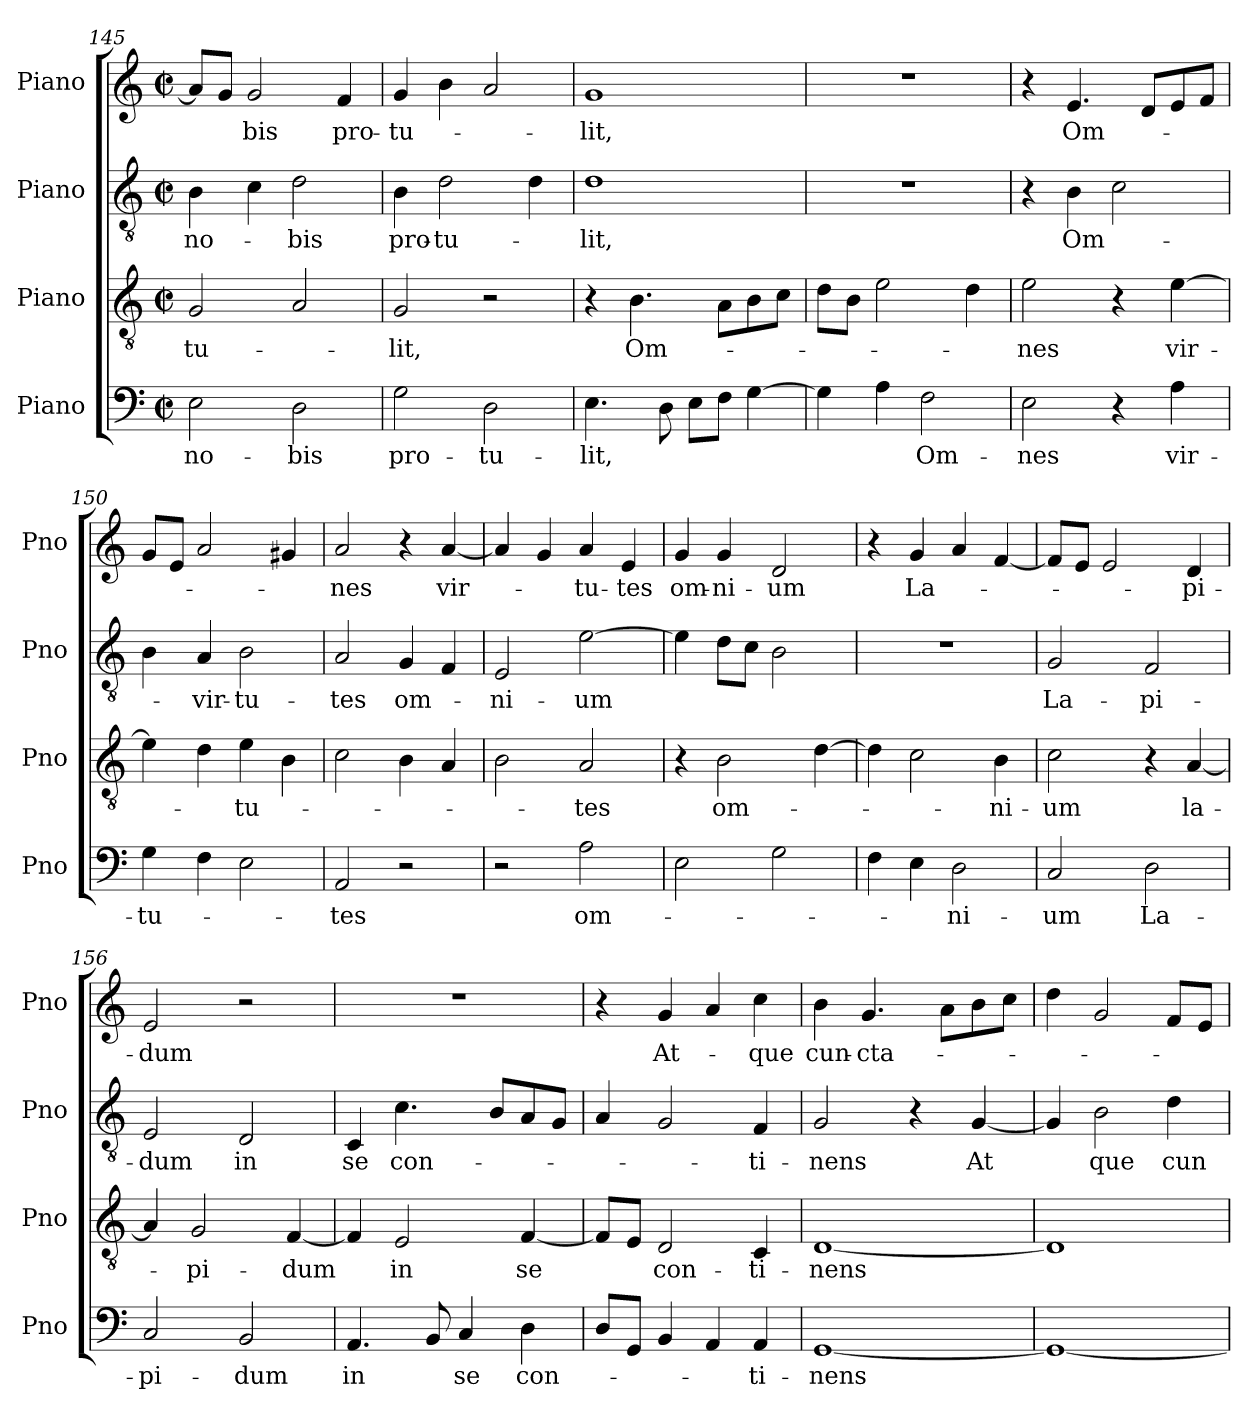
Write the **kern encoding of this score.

**kern	**text	**kern	**text	**kern	**text	**kern	**text
*part4	*part4	*part3	*part3	*part2	*part2	*part1	*part1
*staff4	*staff4	*staff3	*staff3	*staff2	*staff2	*staff1	*staff1
*I"Piano	*	*I"Piano	*	*I"Piano	*	*I"Piano	*
*I'Pno	*	*I'Pno	*	*I'Pno	*	*I'Pno	*
*clefF4	*	*clefGv2	*	*clefGv2	*	*clefG2	*
*k[]	*	*k[]	*	*k[]	*	*k[]	*
*M2/2	*	*M2/2	*	*M2/2	*	*M2/2	*
*met(c|)	*	*met(c|)	*	*met(c|)	*	*met(c|)	*
=145	=145	=145	=145	=145	=145	=145	=145
!	!LO:LY:b	!	!LO:LY:b	!	!LO:LY:b	!	!
2E\	no-	2G/	-tu-	4B\	no-	8a/L]	.
.	.	.	.	.	.	8g/J	.
!	!	!	!	!	!	!	!LO:LY:b
.	.	.	.	4c\	.	2g/	-bis
!	!LO:LY:b	!	!	!	!LO:LY:b	!	!
2D\	-bis	2A/	.	2d\	-bis	.	.
!	!	!	!	!	!	!	!LO:LY:b
.	.	.	.	.	.	4f/	pro-
!!LO:PB:g=z
=146	=146	=146	=146	=146	=146	=146	=146
!	!LO:LY:b	!	!LO:LY:b	!	!LO:LY:b	!	!LO:LY:b
2G\	pro-	2G/	-lit,	4B\	pro-	4g/	-tu-
!	!	!	!	!	!LO:LY:b	!	!
.	.	.	.	2d\	-tu-	4b\	.
!	!LO:LY:b	!	!	!	!	!	!
2D\	-tu-	2r	.	.	.	2a/	.
.	.	.	.	4d\	.	.	.
=147	=147	=147	=147	=147	=147	=147	=147
!	!LO:LY:b	!	!	!	!LO:LY:b	!	!LO:LY:b
4.E\	-lit,	4r	.	1d	-lit,	1g	-lit,
!	!	!	!LO:LY:b	!	!	!	!
.	.	4.B\	Om-	.	.	.	.
8D\	.	.	.	.	.	.	.
8E\L	.	.	.	.	.	.	.
8F\J	.	8A\L	.	.	.	.	.
[4G\	.	8B\	.	.	.	.	.
.	.	8c\J	.	.	.	.	.
=148	=148	=148	=148	=148	=148	=148	=148
4G\]	.	8d\L	.	1r	.	1r	.
.	.	8B\J	.	.	.	.	.
4A\	.	2e\	.	.	.	.	.
!	!LO:LY:b	!	!	!	!	!	!
2F\	Om-	.	.	.	.	.	.
.	.	4d\	.	.	.	.	.
=149	=149	=149	=149	=149	=149	=149	=149
!	!LO:LY:b	!	!LO:LY:b	!	!	!	!
2E\	-nes	2e\	-nes	4r	.	4r	.
!	!	!	!	!	!LO:LY:b	!	!LO:LY:b
.	.	.	.	4B\	Om-	4.e/	Om-
4r	.	4r	.	2c\	.	.	.
.	.	.	.	.	.	8d/L	.
!	!LO:LY:b	!	!LO:LY:b	!	!	!	!
4A\	vir-	[4e\	vir-	.	.	8e/	.
.	.	.	.	.	.	8f/J	.
=150	=150	=150	=150	=150	=150	=150	=150
!	!LO:LY:b	!	!	!	!	!	!
4G\	-tu-	4e\]	.	4B\	.	8g/L	.
.	.	.	.	.	.	8e/J	.
!	!	!	!	!	!LO:LY:b	!	!
4F\	.	4d\	.	4A/	-vir-	2a/	.
!	!	!	!LO:LY:b	!	!LO:LY:b	!	!
2E\	.	4e\	-tu-	2B\	-tu-	.	.
.	.	4B\	.	.	.	4g#X/	.
=151	=151	=151	=151	=151	=151	=151	=151
!	!LO:LY:b	!	!	!	!LO:LY:b	!	!LO:LY:b
2AA/	-tes	2c\	.	2A/	-tes	2a/	-nes
!	!	!	!	!	!LO:LY:b	!	!
2r	.	4B\	.	4G/	om-	4r	.
!	!	!	!	!	!	!	!LO:LY:b
.	.	4A/	.	4F/	.	[4a/	vir-
!!LO:LB:g=z
=152	=152	=152	=152	=152	=152	=152	=152
!	!	!	!	!	!LO:LY:b	!	!
2r	.	2B\	.	2E/	-ni-	4a/]	.
.	.	.	.	.	.	4g/	.
!	!LO:LY:b	!	!LO:LY:b	!	!LO:LY:b	!	!LO:LY:b
2A\	om-	2A/	-tes	[2e\	-um	4a/	-tu-
!	!	!	!	!	!	!	!LO:LY:b
.	.	.	.	.	.	4e/	-tes
=153	=153	=153	=153	=153	=153	=153	=153
!	!	!	!	!	!	!	!LO:LY:b
2E\	.	4r	.	4e\]	.	4g/	om-
!	!	!	!LO:LY:b	!	!	!	!LO:LY:b
.	.	2B\	om-	8d\L	.	4g/	-ni-
.	.	.	.	8c\J	.	.	.
!	!	!	!	!	!	!	!LO:LY:b
2G\	.	.	.	2B\	.	2d/	-um
.	.	[4d\	.	.	.	.	.
=154	=154	=154	=154	=154	=154	=154	=154
4F\	.	4d\]	.	1r	.	4r	.
!	!	!	!	!	!	!	!LO:LY:b
4E\	.	2c\	.	.	.	4g/	La-
!	!LO:LY:b	!	!	!	!	!	!
2D\	-ni-	.	.	.	.	4a/	.
!	!	!	!LO:LY:b	!	!	!	!
.	.	4B\	-ni-	.	.	[4f/	.
=155	=155	=155	=155	=155	=155	=155	=155
!	!LO:LY:b	!	!LO:LY:b	!	!LO:LY:b	!	!
2C/	-um	2c\	-um	2G/	La-	8f/L]	.
.	.	.	.	.	.	8e/J	.
.	.	.	.	.	.	2e/	.
!	!LO:LY:b	!	!	!	!LO:LY:b	!	!
2D\	La-	4r	.	2F/	-pi-	.	.
!	!	!	!LO:LY:b	!	!	!	!LO:LY:b
.	.	[4A/	la-	.	.	4d/	-pi-
=156	=156	=156	=156	=156	=156	=156	=156
!	!LO:LY:b	!	!	!	!LO:LY:b	!	!LO:LY:b
2C/	-pi-	4A/]	.	2E/	-dum	2e/	-dum
!	!	!	!LO:LY:b	!	!	!	!
.	.	2G/	-pi-	.	.	.	.
!	!LO:LY:b	!	!	!	!LO:LY:b	!	!
2BB/	-dum	.	.	2D/	in	2r	.
!	!	!	!LO:LY:b	!	!	!	!
.	.	[4F/	-dum	.	.	.	.
=157	=157	=157	=157	=157	=157	=157	=157
!	!LO:LY:b	!	!	!	!LO:LY:b	!	!
4.AA/	in	4F/]	.	4C/	se	1r	.
!	!	!	!LO:LY:b	!	!LO:LY:b	!	!
.	.	2E/	in	4.c\	con-	.	.
8BB/	.	.	.	.	.	.	.
!	!LO:LY:b	!	!	!	!	!	!
4C/	se	.	.	.	.	.	.
.	.	.	.	8B/L	.	.	.
!	!LO:LY:b	!	!LO:LY:b	!	!	!	!
4D\	con-	[4F/	se	8A/	.	.	.
.	.	.	.	8G/J	.	.	.
!!LO:LB:g=z
=158	=158	=158	=158	=158	=158	=158	=158
8D/L	.	8F/L]	.	4A/	.	4r	.
8GG/J	.	8E/J	.	.	.	.	.
!	!	!	!LO:LY:b	!	!	!	!LO:LY:b
4BB/	.	2D/	con-	2G/	.	4g/	At-
4AA/	.	.	.	.	.	4a/	.
!	!LO:LY:b	!	!LO:LY:b	!	!LO:LY:b	!	!LO:LY:b
4AA/	-ti-	4C/	-ti-	4F/	-ti-	4cc\	-que
=159	=159	=159	=159	=159	=159	=159	=159
!	!LO:LY:b	!	!LO:LY:b	!	!LO:LY:b	!	!LO:LY:b
[1GG	-nens	[1D	-nens	2G/	-nens	4b\	cun-
!	!	!	!	!	!	!	!LO:LY:b
.	.	.	.	.	.	4.g/	-cta-
.	.	.	.	4r	.	.	.
.	.	.	.	.	.	8a\L	.
!	!	!	!	!	!LO:LY:b	!	!
.	.	.	.	[4G/	At	8b\	.
.	.	.	.	.	.	8cc\J	.
=160	=160	=160	=160	=160	=160	=160	=160
1GG_	.	1D]	.	4G/]	.	4dd\	.
!	!	!	!	!	!LO:LY:b	!	!
.	.	.	.	2B\	que	2g/	.
!	!	!	!	!	!LO:LY:b	!	!
.	.	.	.	4d\	cun-	8f/L	.
.	.	.	.	.	.	8e/J	.
=	=	=	=	=	=	=	=
*-	*-	*-	*-	*-	*-	*-	*-
